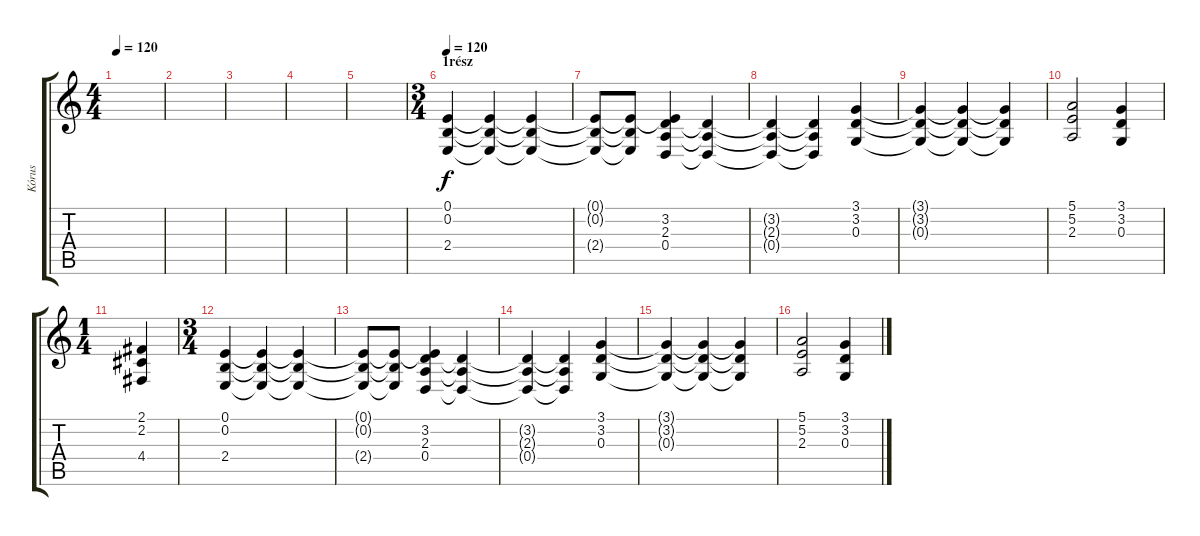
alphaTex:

\track ("Kórus" "Kórus") {instrument choiraahs}
\staff {score tabs}
\tuning (E4 B3 G3 D3 A2 E2) {hide}
\ts (4 4)
\tempo 120
\clef g2
\ks c
|
|
|
|
|
\ts (3 4)
\section ("" "1rész")
\tempo 120
(0.1 0.2 2.4).4 (0.1{t} 0.2{t} 2.4{t}).4 (0.1{t} 0.2{t} 2.4{t}).4 |
(0.1{t} 0.2{t} 2.4{t}).8 (0.1{t} 0.2{t} 2.4{t}).8 (0.1{t} 3.2 2.3 0.4).4 (3.2{t} 2.3{t} 0.4{t}).4 |
(3.2{t} 2.3{t} 0.4{t}).4 (3.2{t} 2.3{t} 0.4{t}).4 (3.1 3.2 0.3).4 |
(3.1{t} 3.2{t} 0.3{t}).4 (3.1{t} 3.2{t} 0.3{t}).4 (3.1{t} 3.2{t} 0.3{t}).4 |
(5.1 5.2 2.3).2 (3.1 3.2 0.3).4 |
\ts (1 4)
(2.1 2.2 4.4).4 |
\ts (3 4)
(0.1 0.2 2.4).4 (0.1{t} 0.2{t} 2.4{t}).4 (0.1{t} 0.2{t} 2.4{t}).4 |
(0.1{t} 0.2{t} 2.4{t}).8 (0.1{t} 0.2{t} 2.4{t}).8 (0.1{t} 3.2 2.3 0.4).4 (3.2{t} 2.3{t} 0.4{t}).4 |
(3.2{t} 2.3{t} 0.4{t}).4 (3.2{t} 2.3{t} 0.4{t}).4 (3.1 3.2 0.3).4 |
(3.1{t} 3.2{t} 0.3{t}).4 (3.1{t} 3.2{t} 0.3{t}).4 (3.1{t} 3.2{t} 0.3{t}).4 |
(5.1 5.2 2.3).2 (3.1 3.2 0.3).4
